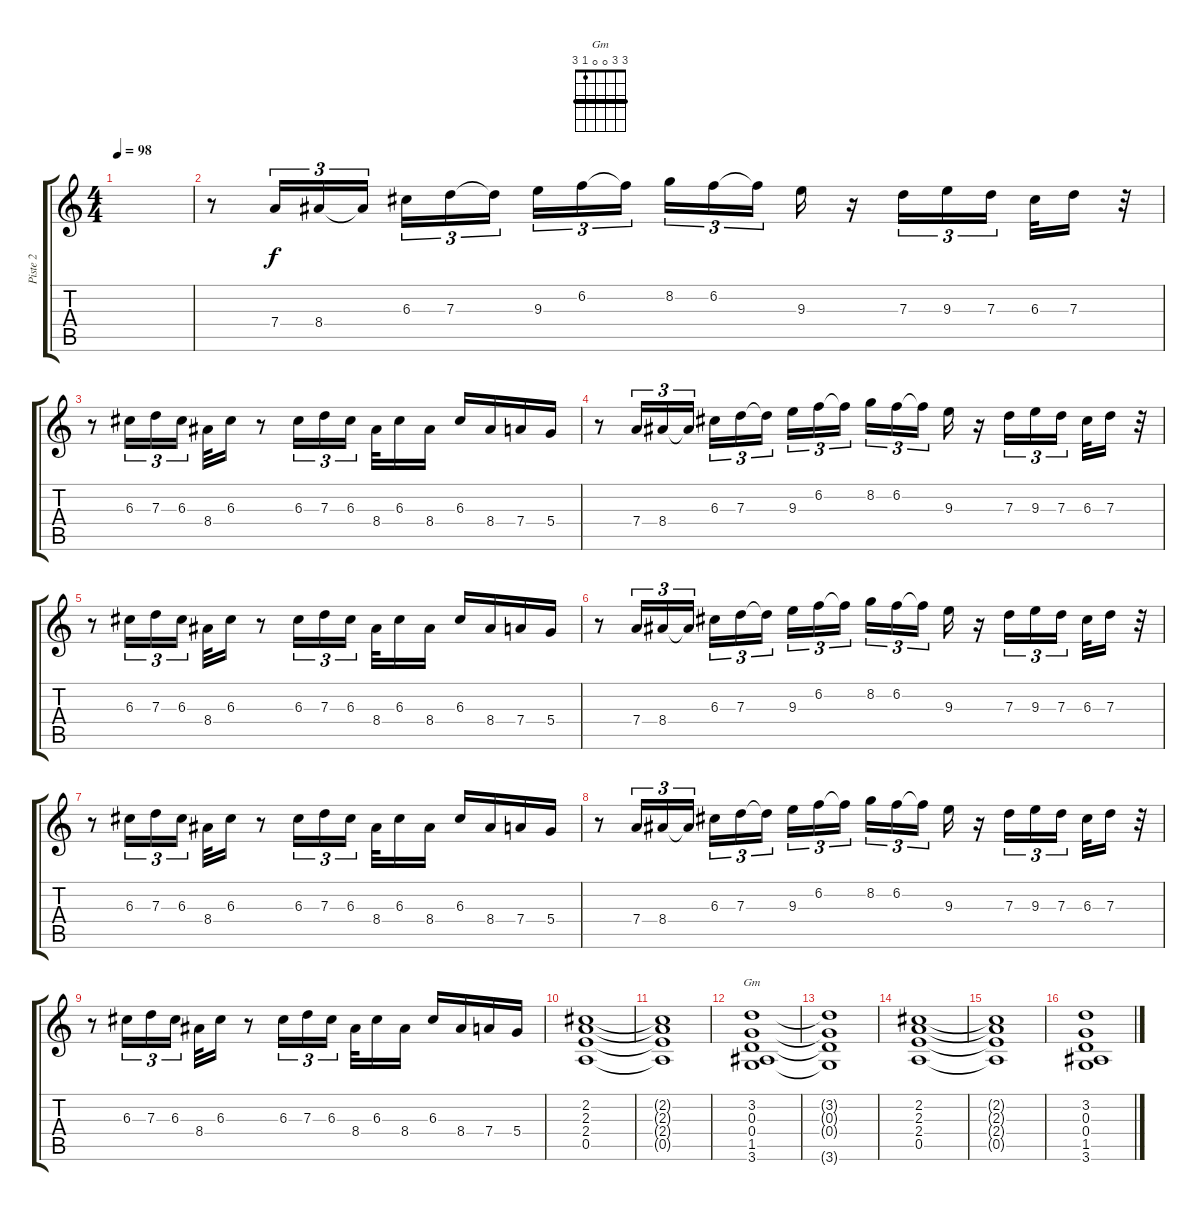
\track ("Piste 2" "Piste 2") {instrument rockorgan}
\staff {score tabs}
\tuning (E5 B4 G4 D4 A3 E3) {hide}
\chord ("Gm" 3 3 0 0 1 3) {barre 3}
\ts (4 4)
\tempo 98
\clef g2
\ks c
|
r.8 7.4.16{tu (3 2)} 8.4.16{tu (3 2)} 8.4{t}.16{tu (3 2)} 6.3.16{tu (3 2)} 7.3.16{tu (3 2)} 7.3{t}.16{tu (3 2)} 9.3.16{tu (3 2)} 6.2.16{tu (3 2)} 6.2{t}.16{tu (3 2)} 8.2.16{tu (3 2)} 6.2.16{tu (3 2)} 6.2{t}.16{tu (3 2)} 9.3.16 r.16 7.3.16{tu (3 2)} 9.3.16{tu (3 2)} 7.3.16{tu (3 2)} 6.3.32 7.3.16 r.32 |
r.8 6.3.16{tu (3 2)} 7.3.16{tu (3 2)} 6.3.16{tu (3 2)} 8.4.32 6.3.16 r.8 6.3.16{tu (3 2)} 7.3.16{tu (3 2)} 6.3.16{tu (3 2)} 8.4.32 6.3.16 8.4.16 6.3.16 8.4.16 7.4.16 5.4.16 |
r.8 7.4.16{tu (3 2)} 8.4.16{tu (3 2)} 8.4{t}.16{tu (3 2)} 6.3.16{tu (3 2)} 7.3.16{tu (3 2)} 7.3{t}.16{tu (3 2)} 9.3.16{tu (3 2)} 6.2.16{tu (3 2)} 6.2{t}.16{tu (3 2)} 8.2.16{tu (3 2)} 6.2.16{tu (3 2)} 6.2{t}.16{tu (3 2)} 9.3.16 r.16 7.3.16{tu (3 2)} 9.3.16{tu (3 2)} 7.3.16{tu (3 2)} 6.3.32 7.3.16 r.32 |
r.8 6.3.16{tu (3 2)} 7.3.16{tu (3 2)} 6.3.16{tu (3 2)} 8.4.32 6.3.16 r.8 6.3.16{tu (3 2)} 7.3.16{tu (3 2)} 6.3.16{tu (3 2)} 8.4.32 6.3.16 8.4.16 6.3.16 8.4.16 7.4.16 5.4.16 |
r.8 7.4.16{tu (3 2)} 8.4.16{tu (3 2)} 8.4{t}.16{tu (3 2)} 6.3.16{tu (3 2)} 7.3.16{tu (3 2)} 7.3{t}.16{tu (3 2)} 9.3.16{tu (3 2)} 6.2.16{tu (3 2)} 6.2{t}.16{tu (3 2)} 8.2.16{tu (3 2)} 6.2.16{tu (3 2)} 6.2{t}.16{tu (3 2)} 9.3.16 r.16 7.3.16{tu (3 2)} 9.3.16{tu (3 2)} 7.3.16{tu (3 2)} 6.3.32 7.3.16 r.32 |
r.8 6.3.16{tu (3 2)} 7.3.16{tu (3 2)} 6.3.16{tu (3 2)} 8.4.32 6.3.16 r.8 6.3.16{tu (3 2)} 7.3.16{tu (3 2)} 6.3.16{tu (3 2)} 8.4.32 6.3.16 8.4.16 6.3.16 8.4.16 7.4.16 5.4.16 |
r.8 7.4.16{tu (3 2)} 8.4.16{tu (3 2)} 8.4{t}.16{tu (3 2)} 6.3.16{tu (3 2)} 7.3.16{tu (3 2)} 7.3{t}.16{tu (3 2)} 9.3.16{tu (3 2)} 6.2.16{tu (3 2)} 6.2{t}.16{tu (3 2)} 8.2.16{tu (3 2)} 6.2.16{tu (3 2)} 6.2{t}.16{tu (3 2)} 9.3.16 r.16 7.3.16{tu (3 2)} 9.3.16{tu (3 2)} 7.3.16{tu (3 2)} 6.3.32 7.3.16 r.32 |
r.8 6.3.16{tu (3 2)} 7.3.16{tu (3 2)} 6.3.16{tu (3 2)} 8.4.32 6.3.16 r.8 6.3.16{tu (3 2)} 7.3.16{tu (3 2)} 6.3.16{tu (3 2)} 8.4.32 6.3.16 8.4.16 6.3.16 8.4.16 7.4.16 5.4.16 |
(2.2 2.3 2.4 0.5).1{volume 12 instrument stringensemble1} |
(2.2{t} 2.3{t} 2.4{t} 0.5{t}).1 |
(3.2 0.3 0.4 1.5 3.6).1{ch "Gm"} |
(3.2{t} 0.3{t} 0.4{t} 3.6{t}).1 |
(2.2 2.3 2.4 0.5).1 |
(2.2{t} 2.3{t} 2.4{t} 0.5{t}).1 |
(3.2 0.3 0.4 1.5 3.6).1
